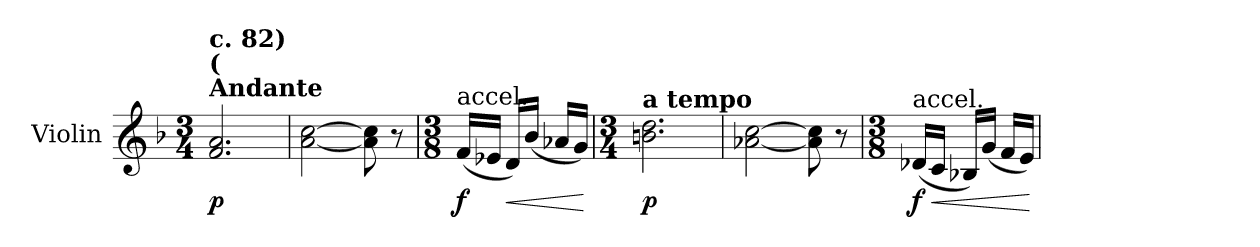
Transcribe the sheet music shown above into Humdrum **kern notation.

**kern	**dynam
*part1	*part1
*staff1	*staff1
*I"Violin	*
*I'Vln.	*
*clefG2	*
*k[b-]	*
*M3/4	*
=1	=1
!LO:TX:a:B:t=Andante	!
!LO:TX:a:B:t=(	!
!LO:TX:a:B:t=c. 82)	!
!	!LO:DY:b
2.f/ 2.a/	p
=2	=2
[2a\ [2cc\	.
8a\] 8cc\]	.
8r	.
=3	=3
*M3/8	*
!LO:TX:a:t=accel.	!
!	!LO:DY:b
(16f/LL	f
16e-X/JJ	.
!	!LO:HP:b
16d/LL)	<
(16b-/JJ	.
16a-X/LL	.
16g/JJ)	.
.	[
=4	=4
*M3/4	*
!LO:TX:a:B:t=a tempo	!
!	!LO:DY:b
2.bn\ 2.dd\	p
=5	=5
[2a-X\ [2cc\	.
8a-\] 8cc\]	.
8r	.
=6	=6
*M3/8	*
!LO:TX:a:t=accel.	!
!	!LO:DY:b
(16d-X/LL	f
!	!LO:HP:b
16c/JJ	<
16B-X/LL)	.
(16g/JJ	.
16f/LL	.
16e/JJ)	.
.	[
=	=
*-	*-
